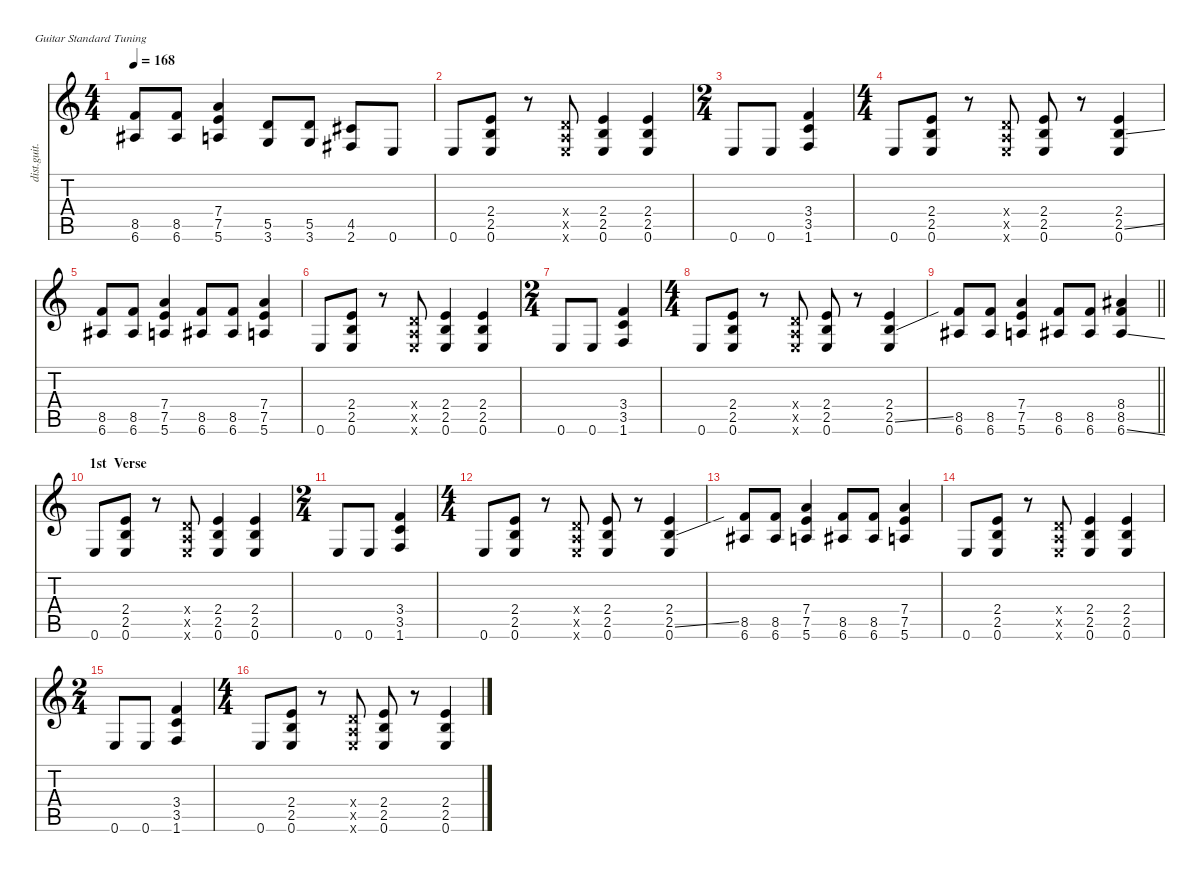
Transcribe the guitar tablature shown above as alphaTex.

\defaultSystemsLayout 4
\hideDynamics
\bracketExtendMode nobrackets
\otherSystemsTrackNameOrientation horizontal
\track ("Guitar VI Distortion" "dist.guit.") {instrument distortionguitar}
\staff {score tabs}
\tuning (E4 B3 G3 D3 A2 E2)
\ts (4 4)
\tempo 168
\clef g2
\ks c
(8.5 6.6{acc #}).8{dy f} (8.5 6.6{acc #}).8 (7.4 7.5 5.6).4 (5.5 3.6).8 (5.5 3.6).8 (4.5{acc #} 2.6{acc #}).8 0.6.8 |
0.6.8 (2.4 2.5 0.6).8 r.8 (0.4{x} 0.5{x} 0.6{x}).8 (2.4 2.5 0.6).4 (2.4 2.5 0.6).4 |
\ts (2 4)
\beaming (8 2 2)
0.6.8 0.6.8 (3.4 3.5 1.6).4 |
\ts (4 4)
\beaming (8 2 2 2 2)
0.6.8 (2.4 2.5 0.6).8 r.8 (0.4{x} 0.5{x} 0.6{x}).8 (2.4 2.5 0.6).8 r.8 (2.4 2.5{ss} 0.6).4 |
(8.5 6.6{acc #}).8 (8.5 6.6{acc #}).8 (7.4 7.5 5.6).4 (8.5 6.6{acc #}).8 (8.5 6.6{acc #}).8 (7.4 7.5 5.6).4 |
0.6.8 (2.4 2.5 0.6).8 r.8 (0.4{x} 0.5{x} 0.6{x}).8 (2.4 2.5 0.6).4 (2.4 2.5 0.6).4 |
\ts (2 4)
\beaming (8 2 2)
0.6.8 0.6.8 (3.4 3.5 1.6).4 |
\ts (4 4)
\beaming (8 2 2 2 2)
0.6.8 (2.4 2.5 0.6).8 r.8 (0.4{x} 0.5{x} 0.6{x}).8 (2.4 2.5 0.6).8 r.8 (2.4 2.5{ss} 0.6).4 |
\barLineRight lightlight
(8.5 6.6{acc #}).8 (8.5 6.6{acc #}).8 (7.4 7.5 5.6).4 (8.5 6.6{acc #}).8 (8.5 6.6{acc #}).8 (8.4{acc #} 8.5 6.6{ss acc #}).4 |
\section ("" "1st  Verse")
0.6.8 (2.4 2.5 0.6).8 r.8 (0.4{x} 0.5{x} 0.6{x}).8 (2.4 2.5 0.6).4 (2.4 2.5 0.6).4 |
\ts (2 4)
\beaming (8 2 2)
0.6.8 0.6.8 (3.4 3.5 1.6).4 |
\ts (4 4)
\beaming (8 2 2 2 2)
0.6.8 (2.4 2.5 0.6).8 r.8 (0.4{x} 0.5{x} 0.6{x}).8 (2.4 2.5 0.6).8 r.8 (2.4 2.5{ss} 0.6).4 |
(8.5 6.6{acc #}).8 (8.5 6.6{acc #}).8 (7.4 7.5 5.6).4 (8.5 6.6{acc #}).8 (8.5 6.6{acc #}).8 (7.4 7.5 5.6).4 |
0.6.8 (2.4 2.5 0.6).8 r.8 (0.4{x} 0.5{x} 0.6{x}).8 (2.4 2.5 0.6).4 (2.4 2.5 0.6).4 |
\ts (2 4)
\beaming (8 2 2)
0.6.8 0.6.8 (3.4 3.5 1.6).4 |
\ts (4 4)
\beaming (8 2 2 2 2)
0.6.8 (2.4 2.5 0.6).8 r.8 (0.4{x} 0.5{x} 0.6{x}).8 (2.4 2.5 0.6).8 r.8 (2.4 2.5{ss} 0.6).4
